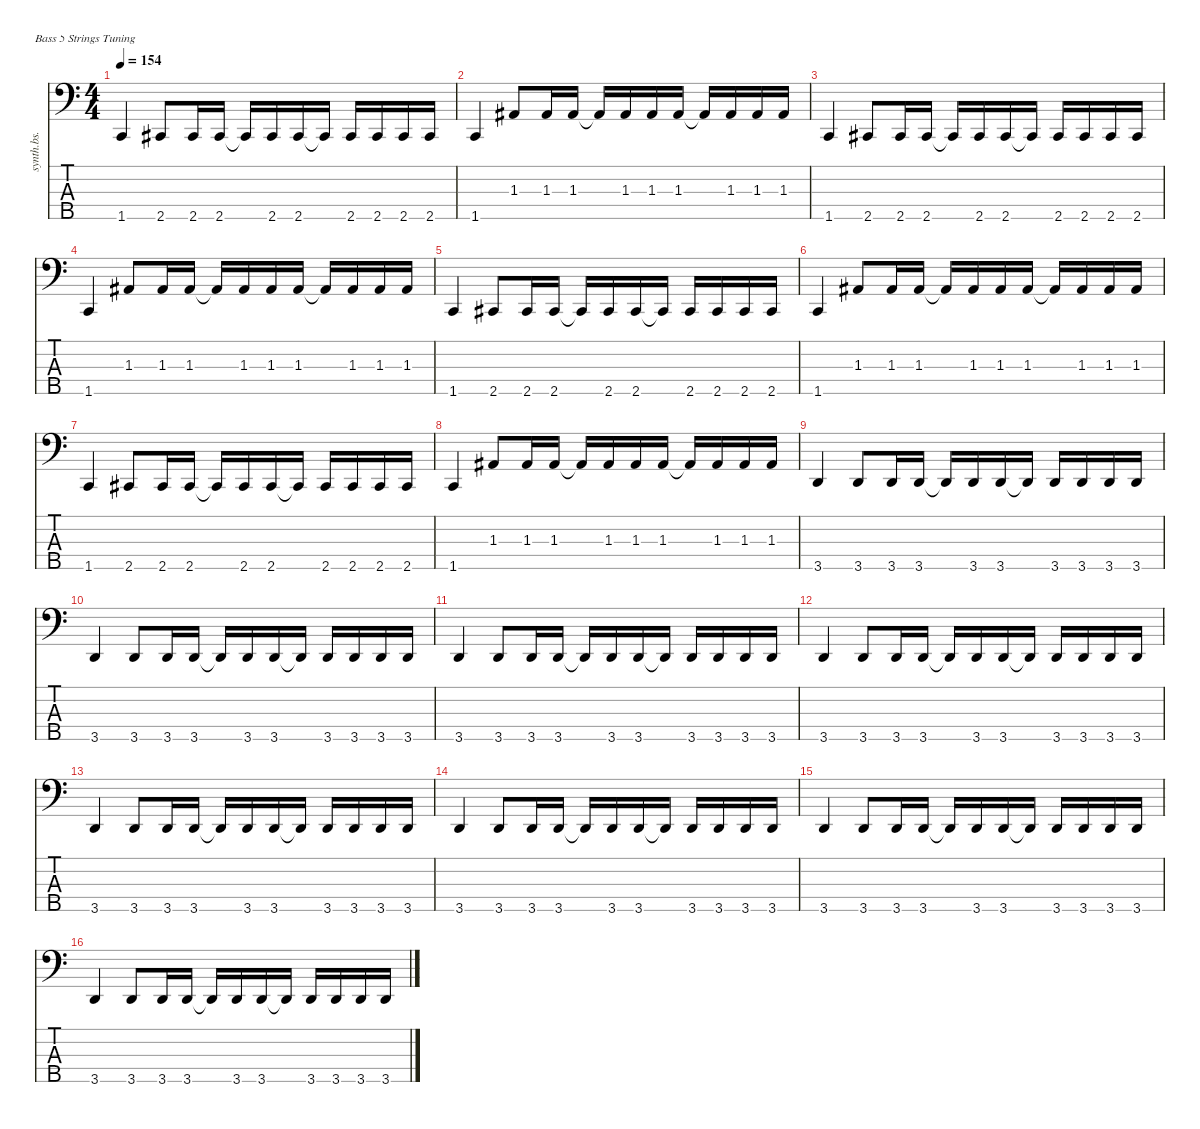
\defaultSystemsLayout 4
\hideDynamics
\bracketExtendMode nobrackets
\otherSystemsTrackNameOrientation horizontal
\track ("Bass" "synth.bs.") {instrument synthbass2}
\staff {score tabs}
\tuning (G2 D2 A1 E1 B0)
\ts (4 4)
\tempo 154
\clef f4
\ks c
1.5.4{dy f beam Up} 2.5{acc #}.8{beam Up} 2.5{acc #}.16{beam Up} 2.5{acc #}.16{beam Up} 2.5{t acc #}.16{beam Up} 2.5{acc #}.16{beam Up} 2.5{acc #}.16{beam Up} 2.5{t acc #}.16{beam Up} 2.5{acc #}.16{beam Up} 2.5{acc #}.16{beam Up} 2.5{acc #}.16{beam Up} 2.5{acc #}.16{beam Up} |
1.5.4{beam Up} 1.3{acc #}.8{beam Up} 1.3{acc #}.16{beam Up} 1.3{acc #}.16{beam Up} 1.3{t acc #}.16{beam Up} 1.3{acc #}.16{beam Up} 1.3{acc #}.16{beam Up} 1.3{acc #}.16{beam Up} 1.3{t acc #}.16{beam Up} 1.3{acc #}.16{beam Up} 1.3{acc #}.16{beam Up} 1.3{acc #}.16{beam Up} |
1.5.4{beam Up} 2.5{acc #}.8{beam Up} 2.5{acc #}.16{beam Up} 2.5{acc #}.16{beam Up} 2.5{t acc #}.16{beam Up} 2.5{acc #}.16{beam Up} 2.5{acc #}.16{beam Up} 2.5{t acc #}.16{beam Up} 2.5{acc #}.16{beam Up} 2.5{acc #}.16{beam Up} 2.5{acc #}.16{beam Up} 2.5{acc #}.16{beam Up} |
1.5.4{beam Up} 1.3{acc #}.8{beam Up} 1.3{acc #}.16{beam Up} 1.3{acc #}.16{beam Up} 1.3{t acc #}.16{beam Up} 1.3{acc #}.16{beam Up} 1.3{acc #}.16{beam Up} 1.3{acc #}.16{beam Up} 1.3{t acc #}.16{beam Up} 1.3{acc #}.16{beam Up} 1.3{acc #}.16{beam Up} 1.3{acc #}.16{beam Up} |
1.5.4{beam Up} 2.5{acc #}.8{beam Up} 2.5{acc #}.16{beam Up} 2.5{acc #}.16{beam Up} 2.5{t acc #}.16{beam Up} 2.5{acc #}.16{beam Up} 2.5{acc #}.16{beam Up} 2.5{t acc #}.16{beam Up} 2.5{acc #}.16{beam Up} 2.5{acc #}.16{beam Up} 2.5{acc #}.16{beam Up} 2.5{acc #}.16{beam Up} |
1.5.4{beam Up} 1.3{acc #}.8{beam Up} 1.3{acc #}.16{beam Up} 1.3{acc #}.16{beam Up} 1.3{t acc #}.16{beam Up} 1.3{acc #}.16{beam Up} 1.3{acc #}.16{beam Up} 1.3{acc #}.16{beam Up} 1.3{t acc #}.16{beam Up} 1.3{acc #}.16{beam Up} 1.3{acc #}.16{beam Up} 1.3{acc #}.16{beam Up} |
1.5.4{beam Up} 2.5{acc #}.8{beam Up} 2.5{acc #}.16{beam Up} 2.5{acc #}.16{beam Up} 2.5{t acc #}.16{beam Up} 2.5{acc #}.16{beam Up} 2.5{acc #}.16{beam Up} 2.5{t acc #}.16{beam Up} 2.5{acc #}.16{beam Up} 2.5{acc #}.16{beam Up} 2.5{acc #}.16{beam Up} 2.5{acc #}.16{beam Up} |
1.5.4{beam Up} 1.3{acc #}.8{beam Up} 1.3{acc #}.16{beam Up} 1.3{acc #}.16{beam Up} 1.3{t acc #}.16{beam Up} 1.3{acc #}.16{beam Up} 1.3{acc #}.16{beam Up} 1.3{acc #}.16{beam Up} 1.3{t acc #}.16{beam Up} 1.3{acc #}.16{beam Up} 1.3{acc #}.16{beam Up} 1.3{acc #}.16{beam Up} |
3.5.4{beam Up} 3.5.8{beam Up} 3.5.16{beam Up} 3.5.16{beam Up} 3.5{t}.16{beam Up} 3.5.16{beam Up} 3.5.16{beam Up} 3.5{t}.16{beam Up} 3.5.16{beam Up} 3.5.16{beam Up} 3.5.16{beam Up} 3.5.16{beam Up} |
3.5.4{beam Up} 3.5.8{beam Up} 3.5.16{beam Up} 3.5.16{beam Up} 3.5{t}.16{beam Up} 3.5.16{beam Up} 3.5.16{beam Up} 3.5{t}.16{beam Up} 3.5.16{beam Up} 3.5.16{beam Up} 3.5.16{beam Up} 3.5.16{beam Up} |
3.5.4{beam Up} 3.5.8{beam Up} 3.5.16{beam Up} 3.5.16{beam Up} 3.5{t}.16{beam Up} 3.5.16{beam Up} 3.5.16{beam Up} 3.5{t}.16{beam Up} 3.5.16{beam Up} 3.5.16{beam Up} 3.5.16{beam Up} 3.5.16{beam Up} |
3.5.4{beam Up} 3.5.8{beam Up} 3.5.16{beam Up} 3.5.16{beam Up} 3.5{t}.16{beam Up} 3.5.16{beam Up} 3.5.16{beam Up} 3.5{t}.16{beam Up} 3.5.16{beam Up} 3.5.16{beam Up} 3.5.16{beam Up} 3.5.16{beam Up} |
3.5.4{beam Up} 3.5.8{beam Up} 3.5.16{beam Up} 3.5.16{beam Up} 3.5{t}.16{beam Up} 3.5.16{beam Up} 3.5.16{beam Up} 3.5{t}.16{beam Up} 3.5.16{beam Up} 3.5.16{beam Up} 3.5.16{beam Up} 3.5.16{beam Up} |
3.5.4{beam Up} 3.5.8{beam Up} 3.5.16{beam Up} 3.5.16{beam Up} 3.5{t}.16{beam Up} 3.5.16{beam Up} 3.5.16{beam Up} 3.5{t}.16{beam Up} 3.5.16{beam Up} 3.5.16{beam Up} 3.5.16{beam Up} 3.5.16{beam Up} |
3.5.4{beam Up} 3.5.8{beam Up} 3.5.16{beam Up} 3.5.16{beam Up} 3.5{t}.16{beam Up} 3.5.16{beam Up} 3.5.16{beam Up} 3.5{t}.16{beam Up} 3.5.16{beam Up} 3.5.16{beam Up} 3.5.16{beam Up} 3.5.16{beam Up} |
3.5.4{beam Up} 3.5.8{beam Up} 3.5.16{beam Up} 3.5.16{beam Up} 3.5{t}.16{beam Up} 3.5.16{beam Up} 3.5.16{beam Up} 3.5{t}.16{beam Up} 3.5.16{beam Up} 3.5.16{beam Up} 3.5.16{beam Up} 3.5.16{beam Up}
